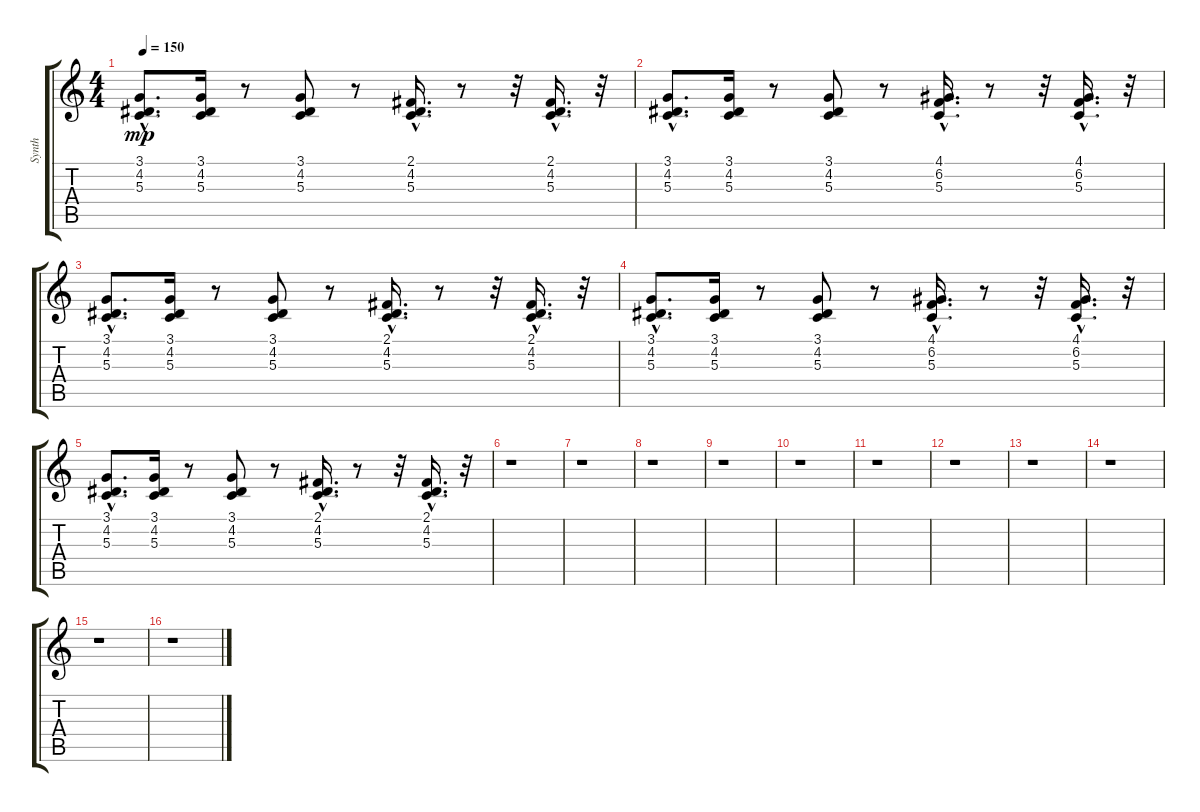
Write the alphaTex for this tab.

\track ("Synth" "Synth") {instrument drawbarorgan}
\staff {score tabs}
\tuning (E4 B3 G3 D3 A2 E2) {hide}
\ts (4 4)
\tempo 150
\clef g2
\ks c
(3.1{hac} 4.2{hac} 5.3{hac}).8{d dy mp} (3.1 4.2 5.3).16 r.8 (3.1 4.2 5.3).8 r.8 (2.1{hac} 4.2{hac} 5.3{hac}).16{d} r.8 r.32 (2.1{hac} 4.2{hac} 5.3{hac}).16{d} r.32 |
(3.1{hac} 4.2{hac} 5.3{hac}).8{d} (3.1 4.2 5.3).16 r.8 (3.1 4.2 5.3).8 r.8 (4.1{hac} 6.2{hac} 5.3{hac}).16{d} r.8 r.32 (4.1{hac} 6.2{hac} 5.3{hac}).16{d} r.32 |
(3.1{hac} 4.2{hac} 5.3{hac}).8{d} (3.1 4.2 5.3).16 r.8 (3.1 4.2 5.3).8 r.8 (2.1{hac} 4.2{hac} 5.3{hac}).16{d} r.8 r.32 (2.1{hac} 4.2{hac} 5.3{hac}).16{d} r.32 |
(3.1{hac} 4.2{hac} 5.3{hac}).8{d} (3.1 4.2 5.3).16 r.8 (3.1 4.2 5.3).8 r.8 (4.1{hac} 6.2{hac} 5.3{hac}).16{d} r.8 r.32 (4.1{hac} 6.2{hac} 5.3{hac}).16{d} r.32 |
(3.1{hac} 4.2{hac} 5.3{hac}).8{d} (3.1 4.2 5.3).16 r.8 (3.1 4.2 5.3).8 r.8 (2.1{hac} 4.2{hac} 5.3{hac}).16{d} r.8 r.32 (2.1{hac} 4.2{hac} 5.3{hac}).16{d} r.32 |
r.1 |
r.1 |
r.1 |
r.1 |
r.1 |
r.1 |
r.1 |
r.1 |
r.1 |
r.1 |
r.1
